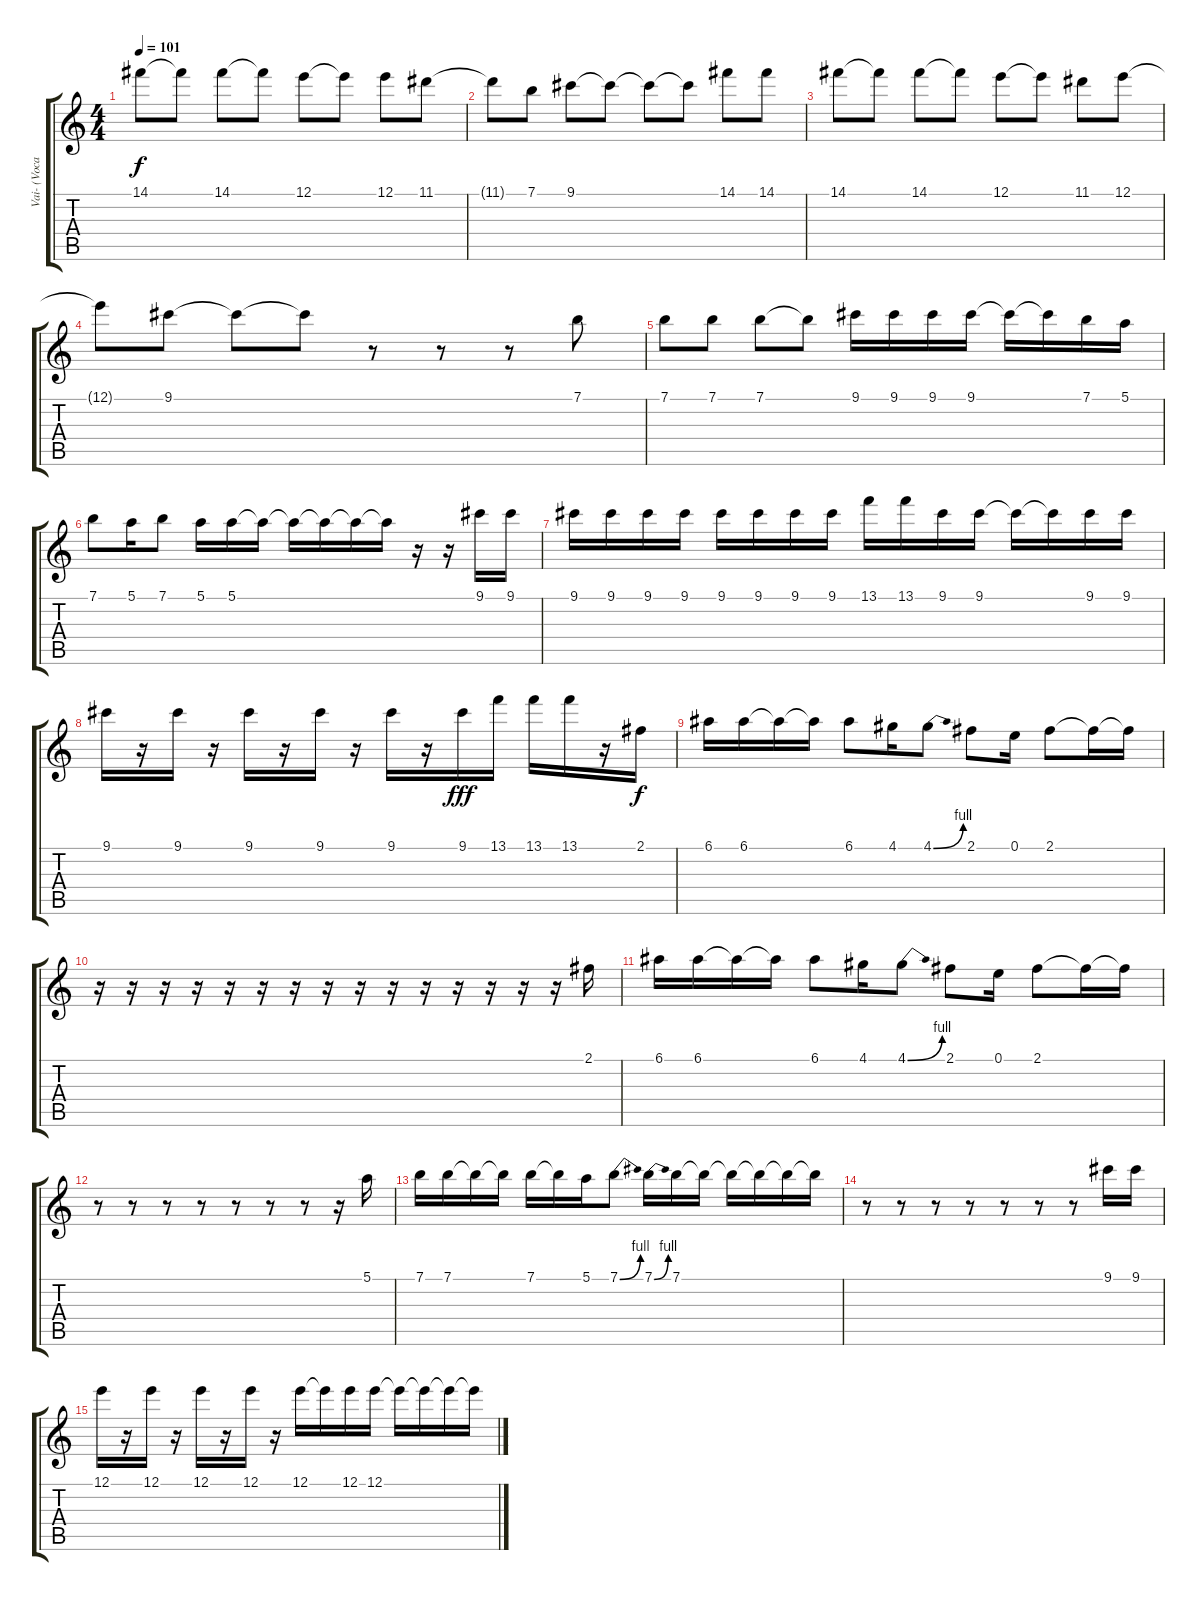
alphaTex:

\track ("Vai- (Vocal)" "Vai- (Voca") {instrument distortionguitar}
\staff {score tabs}
\tuning (E4 B3 G3 D3 A2 E2) {hide}
\ts (4 4)
\tempo 101
\clef g2
\ks c
14.1.8{dy f} 14.1{t}.8 14.1.8 14.1{t}.8 12.1.8 12.1{t}.8 12.1.8 11.1.8 |
11.1{t}.8 7.1.8 9.1.8 9.1{t}.8 9.1{t}.8 9.1{t}.8 14.1.8 14.1.8 |
14.1.8 14.1{t}.8 14.1.8 14.1{t}.8 12.1.8 12.1{t}.8 11.1.8 12.1.8 |
12.1{t}.8 9.1.8 9.1{t}.8 9.1{t}.8 r.8 r.8 r.8 7.1.8 |
7.1.8 7.1.8 7.1.8 7.1{t}.8 9.1.16 9.1.16 9.1.16 9.1.16 9.1{t}.16 9.1{t}.16 7.1.16 5.1.16 |
7.1.8 5.1.16 7.1.8 5.1.16 5.1.16 5.1{t}.16 5.1{t}.16 5.1{t}.16 5.1{t}.16 5.1{t}.16 r.16 r.16 9.1.16 9.1.16 |
9.1.16 9.1.16 9.1.16 9.1.16 9.1.16 9.1.16 9.1.16 9.1.16 13.1.16 13.1.16 9.1.16 9.1.16 9.1{t}.16 9.1{t}.16 9.1.16 9.1.16 |
9.1.16 r.16 9.1.16 r.16 9.1.16 r.16 9.1.16 r.16 9.1.16 r.16 9.1.16{dy fff} 13.1.16 13.1.16 13.1.16 r.16 2.1.16{dy f} |
6.1.16{volume 13} 6.1.16 6.1{t}.16 6.1{t}.16 6.1.8 4.1.16 4.1{be (bend 0 0 60 4)}.8 2.1.8 0.1.16 2.1.8 2.1{t}.16 2.1{t}.16 |
r.16 r.16 r.16 r.16 r.16 r.16 r.16 r.16 r.16 r.16 r.16 r.16 r.16 r.16 r.16 2.1.16 |
6.1.16 6.1.16 6.1{t}.16 6.1{t}.16 6.1.8 4.1.16 4.1{be (bend 0 0 60 4)}.8 2.1.8 0.1.16 2.1.8 2.1{t}.16 2.1{t}.16 |
r.8 r.8 r.8 r.8 r.8 r.8 r.8 r.16 5.1.16 |
7.1.16 7.1.16 7.1{t}.16 7.1{t}.16 7.1.16 7.1{t}.16 5.1.16 7.1{be (bend 0 0 60 4)}.8 7.1{be (bend 0 0 60 4)}.16 7.1.16 7.1{t}.16 7.1{t}.16 7.1{t}.16 7.1{t}.16 7.1{t}.16 |
r.8 r.8 r.8 r.8 r.8 r.8 r.8 9.1.16 9.1.16 |
12.1.16 r.16 12.1.16 r.16 12.1.16 r.16 12.1.16 r.16 12.1.16 12.1{t}.16 12.1.16 12.1.16 12.1{t}.16 12.1{t}.16 12.1{t}.16 12.1{t}.16
